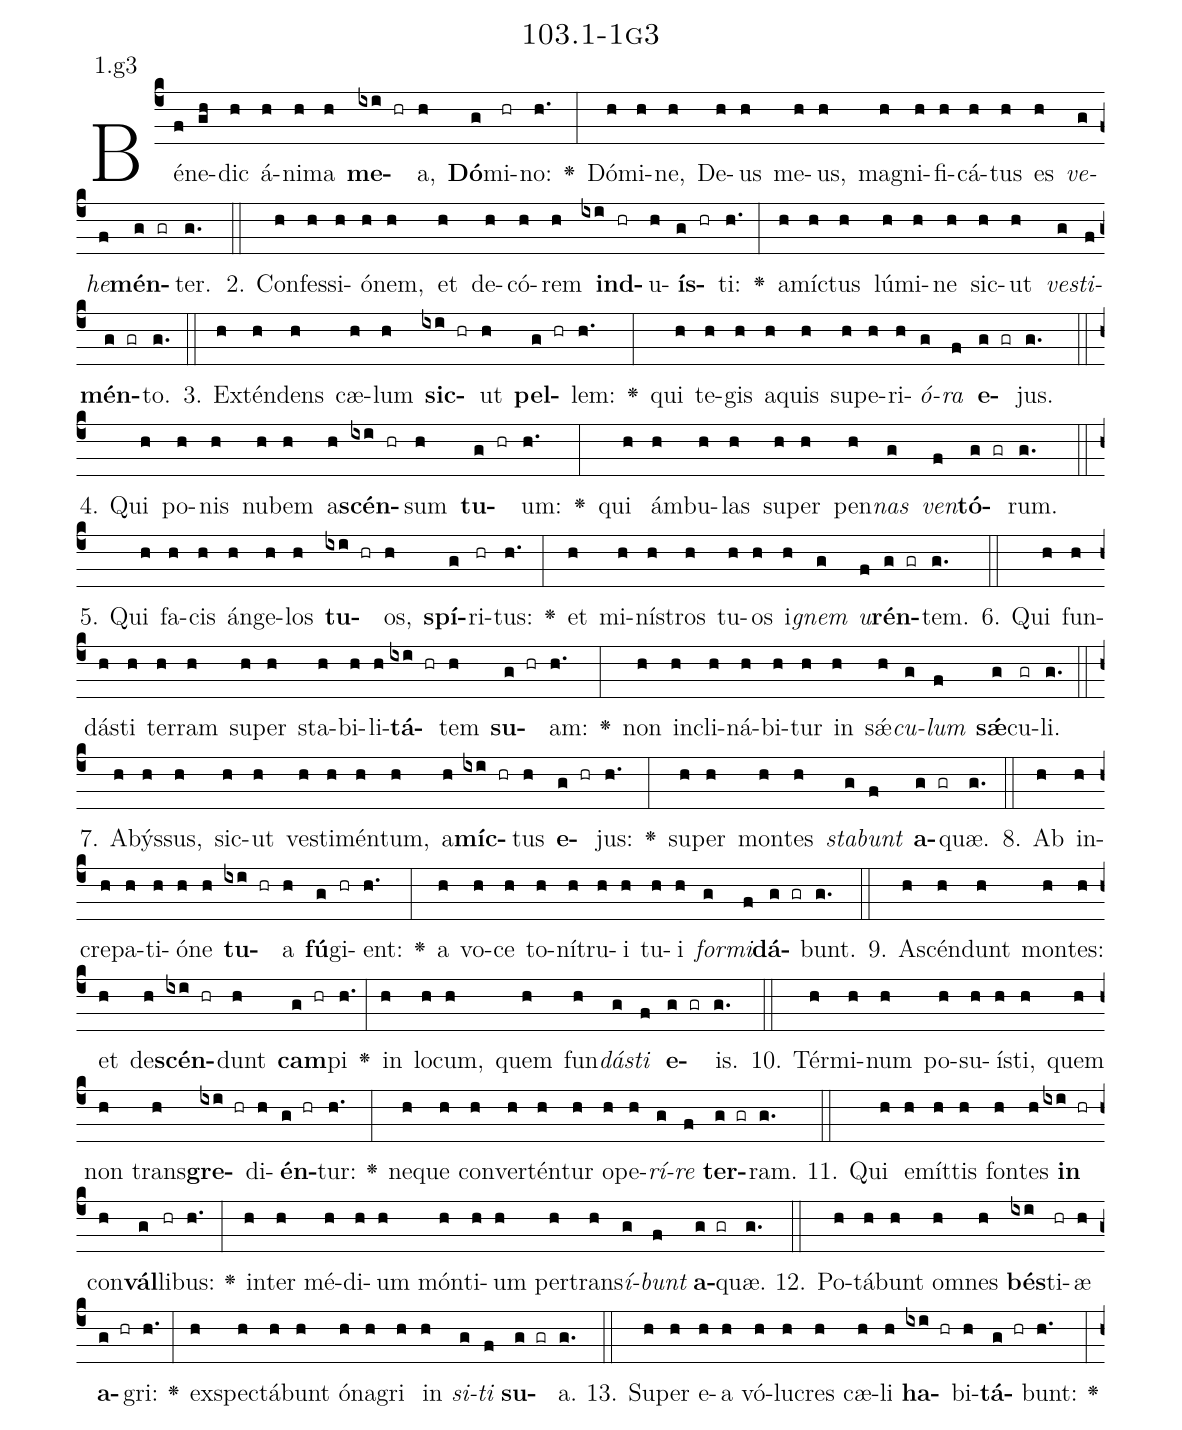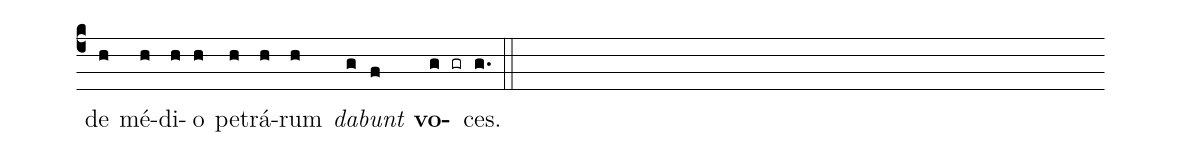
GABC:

name: 103.1-1g3;
annotation: 1.g3;
%%
(c4)Bé(f)ne(gh)dic(h) á(h)ni(h)ma(h) <b>me</b>(ixi hr)a,(h) <b>Dó</b>(g)mi(hr)no:(h.) <v>\greheightstar</v>(:) Dó(h)mi(h)ne,(h) De(h)us(h) me(h)us,(h) ma(h)gni(h)fi(h)cá(h)tus(h) es(h) <i>ve</i>(g)<i>he</i>(f)<b>mén</b>(g gr)ter.(g.) (::)
2. Con(h)fes(h)si(h)ó(h)nem,(h) et(h) de(h)có(h)rem(h) <b>ind</b>(ixi hr)u(h)<b>ís</b>(g hr)ti:(h.) <v>\greheightstar</v>(:) a(h)míc(h)tus(h) lú(h)mi(h)ne(h) sic(h)ut(h) <i>ves</i>(g)<i>ti</i>(f)<b>mén</b>(g gr)to.(g.) (::)
3. Ex(h)tén(h)dens(h) cæ(h)lum(h) <b>sic</b>(ixi hr)ut(h) <b>pel</b>(g hr)lem:(h.) <v>\greheightstar</v>(:) qui(h) te(h)gis(h) a(h)quis(h) su(h)pe(h)ri(h)<i>ó</i>(g)<i>ra</i>(f) <b>e</b>(g gr)jus.(g.) (::)
4. Qui(h) po(h)nis(h) nu(h)bem(h) a(h)<b>scén</b>(ixi hr)sum(h) <b>tu</b>(g hr)um:(h.) <v>\greheightstar</v>(:) qui(h) ám(h)bu(h)las(h) su(h)per(h) pen(h)<i>nas</i>(g) <i>ven</i>(f)<b>tó</b>(g gr)rum.(g.) (::)
5. Qui(h) fa(h)cis(h) án(h)ge(h)los(h) <b>tu</b>(ixi hr)os,(h) <b>spí</b>(g)ri(hr)tus:(h.) <v>\greheightstar</v>(:) et(h) mi(h)nís(h)tros(h) tu(h)os(h) i(h)<i>gnem</i>(g) <i>u</i>(f)<b>rén</b>(g gr)tem.(g.) (::)
6. Qui(h) fun(h)dás(h)ti(h) ter(h)ram(h) su(h)per(h) sta(h)bi(h)li(h)<b>tá</b>(ixi hr)tem(h) <b>su</b>(g hr)am:(h.) <v>\greheightstar</v>(:) non(h) in(h)cli(h)ná(h)bi(h)tur(h) in(h) sǽ(h)<i>cu</i>(g)<i>lum</i>(f) <b>sǽ</b>(g)cu(gr)li.(g.) (::)
7. A(h)býs(h)sus,(h) sic(h)ut(h) ves(h)ti(h)mén(h)tum,(h) a(h)<b>míc</b>(ixi hr)tus(h) <b>e</b>(g hr)jus:(h.) <v>\greheightstar</v>(:) su(h)per(h) mon(h)tes(h) <i>sta</i>(g)<i>bunt</i>(f) <b>a</b>(g gr)quæ.(g.) (::)
8. Ab(h) in(h)cre(h)pa(h)ti(h)ó(h)ne(h) <b>tu</b>(ixi hr)a(h) <b>fú</b>(g)gi(hr)ent:(h.) <v>\greheightstar</v>(:) a(h) vo(h)ce(h) to(h)ní(h)tru(h)i(h) tu(h)i(h) <i>for</i>(g)<i>mi</i>(f)<b>dá</b>(g gr)bunt.(g.) (::)
9. A(h)scén(h)dunt(h) mon(h)tes:(h) et(h) de(h)<b>scén</b>(ixi hr)dunt(h) <b>cam</b>(g hr)pi(h.) <v>\greheightstar</v>(:) in(h) lo(h)cum,(h) quem(h) fun(h)<i>dás</i>(g)<i>ti</i>(f) <b>e</b>(g gr)is.(g.) (::)
10. Tér(h)mi(h)num(h) po(h)su(h)ís(h)ti,(h) quem(h) non(h) trans(h)<b>gre</b>(ixi hr)di(h)<b>én</b>(g hr)tur:(h.) <v>\greheightstar</v>(:) ne(h)que(h) con(h)ver(h)tén(h)tur(h) o(h)pe(h)<i>rí</i>(g)<i>re</i>(f) <b>ter</b>(g gr)ram.(g.) (::)
11. Qui(h) e(h)mít(h)tis(h) fon(h)tes(h) <b>in</b>(ixi hr) con(h)<b>vál</b>(g)li(hr)bus:(h.) <v>\greheightstar</v>(:) in(h)ter(h) mé(h)di(h)um(h) món(h)ti(h)um(h) per(h)trans(h)<i>í</i>(g)<i>bunt</i>(f) <b>a</b>(g gr)quæ.(g.) (::)
12. Po(h)tá(h)bunt(h) om(h)nes(h) <b>bés</b>(ixi)ti(hr)æ(h) <b>a</b>(g hr)gri:(h.) <v>\greheightstar</v>(:) ex(h)spec(h)tá(h)bunt(h) ó(h)na(h)gri(h) in(h) <i>si</i>(g)<i>ti</i>(f) <b>su</b>(g gr)a.(g.) (::)
13. Su(h)per(h) e(h)a(h) vó(h)lu(h)cres(h) cæ(h)li(h) <b>ha</b>(ixi hr)bi(h)<b>tá</b>(g hr)bunt:(h.) <v>\greheightstar</v>(:) de(h) mé(h)di(h)o(h) pe(h)trá(h)rum(h) <i>da</i>(g)<i>bunt</i>(f) <b>vo</b>(g gr)ces.(g.) (::)
